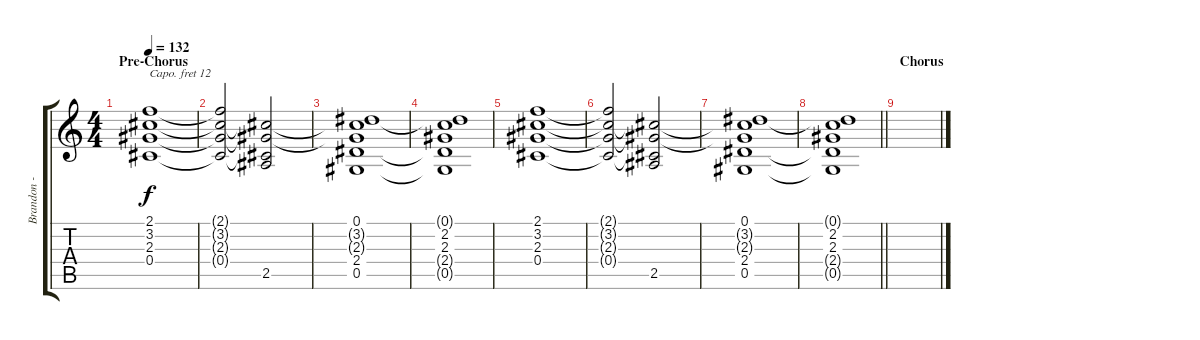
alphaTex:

\track ("Brandon - Synth" "Brandon - ") {instrument synthstrings2}
\staff {score tabs}
\capo 12
\tuning (Eb4 Bb3 Gb3 Db3 Ab2 Eb2) {hide}
\ts (4 4)
\section ("" "Pre-Chorus")
\tempo 132
\clef g2
\ks c
(2.1 3.2 2.3 0.4).1{dy f} |
(2.1{t} 3.2{t} 2.3{t} 0.4{t}).2 (3.2{t} 2.3{t} 0.4{t} 2.5).2 |
(0.1 3.2{t} 2.3{t} 2.4 0.5).1 |
(0.1{t} 2.2 2.3 2.4{t} 0.5{t}).1 |
(2.1 3.2 2.3 0.4).1 |
(2.1{t} 3.2{t} 2.3{t} 0.4{t}).2 (3.2{t} 2.3{t} 0.4{t} 2.5).2 |
(0.1 3.2{t} 2.3{t} 2.4 0.5).1 |
\barLineRight lightlight
(0.1{t} 2.2 2.3 2.4{t} 0.5{t}).1 |
\section ("" "Chorus")
